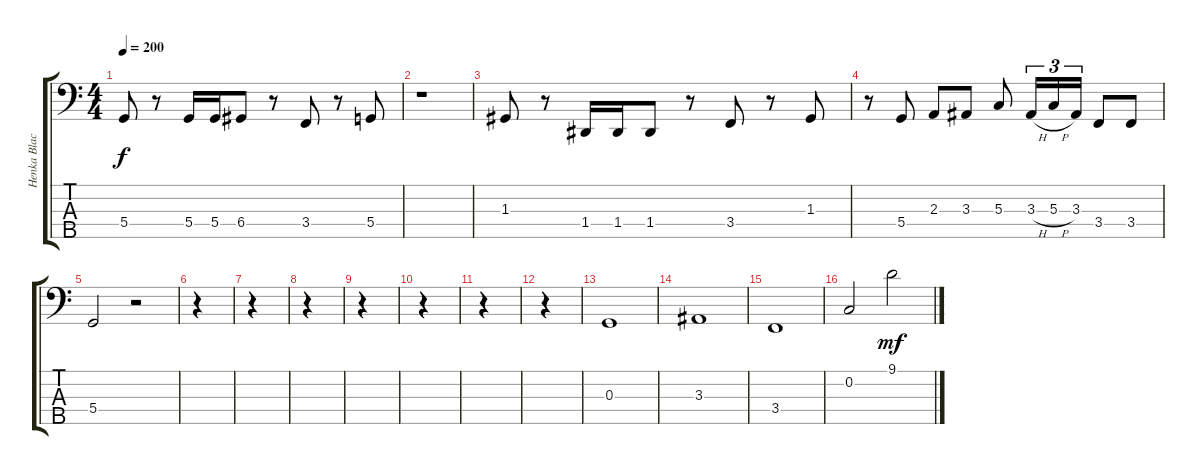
\track ("Henka Blacksmith" "Henka Blac") {instrument electricbasspick}
\staff {score tabs}
\tuning (F2 C2 G1 D1 A0) {hide}
\ts (4 4)
\tempo 200
\clef f4
\ks c
5.4.8{dy f} r.8 5.4.16 5.4.16 6.4.8 r.8 3.4.8 r.8 5.4.8 |
r.1 |
1.3.8 r.8 1.4.16 1.4.16 1.4.8 r.8 3.4.8 r.8 1.3.8 |
r.8 5.4.8 2.3.8 3.3.8 5.3.8 3.3{h}.16{tu (3 2)} 5.3{h}.16{tu (3 2)} 3.3.16{tu (3 2)} 3.4.8 3.4.8 |
5.4.2 r.2 |
r.4 |
r.4 |
r.4 |
r.4 |
r.4 |
r.4 |
r.4 |
0.3.1 |
3.3.1 |
3.4.1 |
0.2.2 9.1{ss}.2{dy mf}
